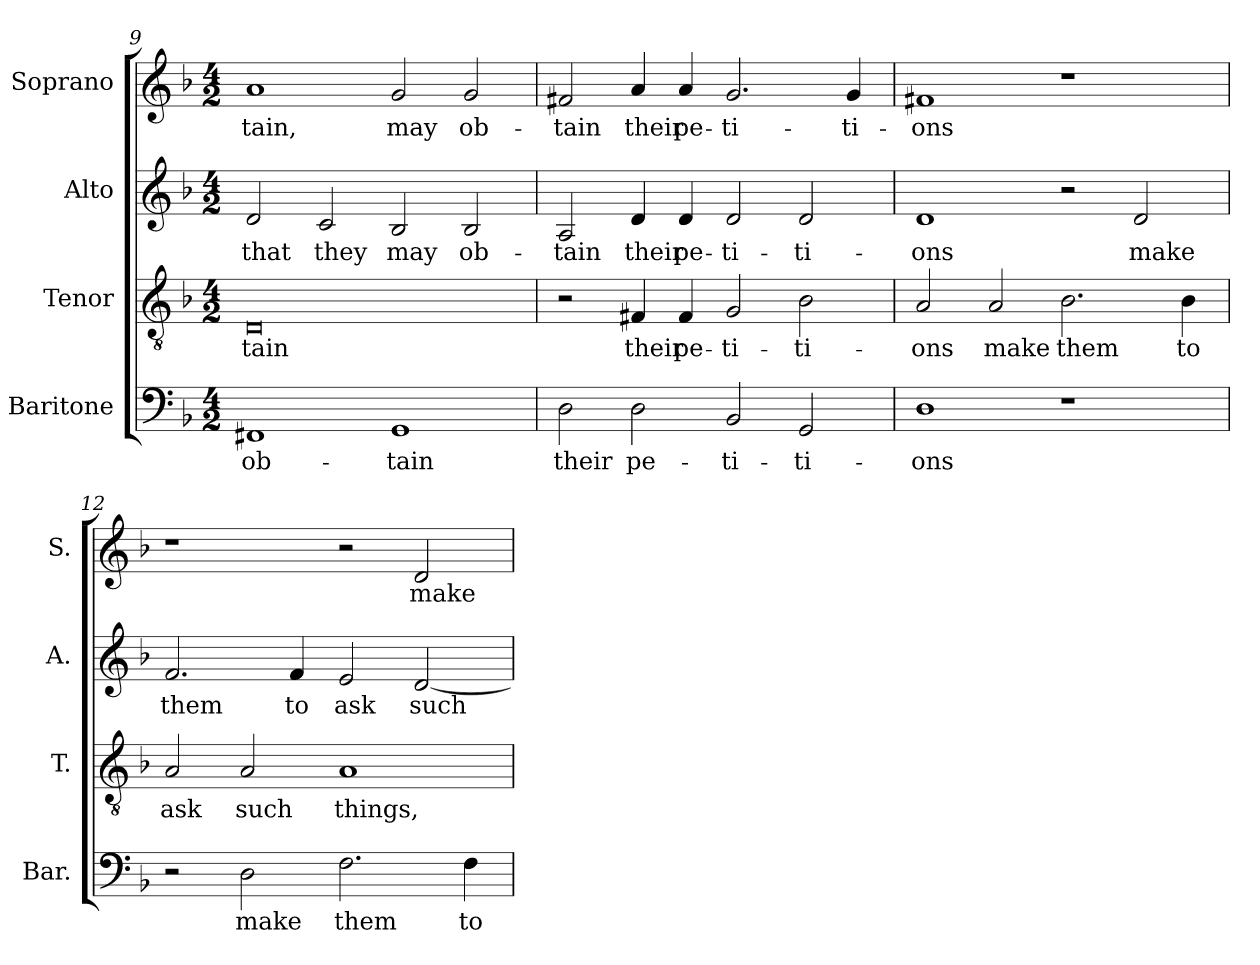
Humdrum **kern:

**kern	**text	**kern	**text	**kern	**text	**kern	**text
*part4	*part4	*part3	*part3	*part2	*part2	*part1	*part1
*staff4	*staff4	*staff3	*staff3	*staff2	*staff2	*staff1	*staff1
*I"Baritone	*	*I"Tenor	*	*I"Alto	*	*I"Soprano	*
*I'Bar.	*	*I'T.	*	*I'A.	*	*I'S.	*
*clefF4	*	*clefGv2	*	*clefG2	*	*clefG2	*
*	*	*ITrd7c12	*	*	*	*	*
*k[b-]	*	*k[b-]	*	*k[b-]	*	*k[b-]	*
*F:	*	*F:	*	*F:	*	*F:	*
*M4/2	*	*M4/2	*	*M4/2	*	*M4/2	*
=9	=9	=9	=9	=9	=9	=9	=9
!	!LO:LY:b:color=#000000	!	!	!	!	!	!
!	!	!	!LO:LY:b:color=#000000	!	!	!	!
!	!	!	!	!	!LO:LY:b:color=#000000	!	!
!	!	!	!	!	!	!	!LO:LY:b:color=#000000
1FF#Xi	ob-	0DDi	-tain	2di/	that	1ai	-tain,
!	!	!	!	!	!LO:LY:b:color=#000000	!	!
.	.	.	.	2ci/	they	.	.
!	!LO:LY:b:color=#000000	!	!	!	!	!	!
!	!	!	!	!	!LO:LY:b:color=#000000	!	!
!	!	!	!	!	!	!	!LO:LY:b:color=#000000
1GGi	-tain	.	.	2B-i/	may	2gi/	may
!	!	!	!	!	!LO:LY:b:color=#000000	!	!
!	!	!	!	!	!	!	!LO:LY:b:color=#000000
.	.	.	.	2B-i/	ob-	2gi/	ob-
!!LO:LB:g=z
=10	=10	=10	=10	=10	=10	=10	=10
!	!LO:LY:b:color=#000000	!	!	!	!	!	!
!	!	!	!	!	!LO:LY:b:color=#000000	!	!
!	!	!	!	!	!	!	!LO:LY:b:color=#000000
2Di\	their	2r	.	2Ai/	-tain	2f#Xi/	-tain
!	!LO:LY:b:color=#000000	!	!	!	!	!	!
!	!	!	!LO:LY:b:color=#000000	!	!	!	!
!	!	!	!	!	!LO:LY:b:color=#000000	!	!
!	!	!	!	!	!	!	!LO:LY:b:color=#000000
2Di\	pe-	4FF#Xi/	their	4di/	their	4ai/	their
!	!	!	!LO:LY:b:color=#000000	!	!	!	!
!	!	!	!	!	!LO:LY:b:color=#000000	!	!
!	!	!	!	!	!	!	!LO:LY:b:color=#000000
.	.	4FF#i/	pe-	4di/	pe-	4ai/	pe-
!	!LO:LY:b:color=#000000	!	!	!	!	!	!
!	!	!	!LO:LY:b:color=#000000	!	!	!	!
!	!	!	!	!	!LO:LY:b:color=#000000	!	!
!	!	!	!	!	!	!	!LO:LY:b:color=#000000
2BB-i/	-ti-	2GGi/	-ti-	2di/	-ti-	2.gi/	-ti-
!	!LO:LY:b:color=#000000	!	!	!	!	!	!
!	!	!	!LO:LY:b:color=#000000	!	!	!	!
!	!	!	!	!	!LO:LY:b:color=#000000	!	!
2GGi/	-ti-	2BB-i\	-ti-	2di/	-ti-	.	.
!	!	!	!	!	!	!	!LO:LY:b:color=#000000
.	.	.	.	.	.	4gi/	-ti-
=11	=11	=11	=11	=11	=11	=11	=11
!	!LO:LY:b:color=#000000	!	!	!	!	!	!
!	!	!	!LO:LY:b:color=#000000	!	!	!	!
!	!	!	!	!	!LO:LY:b:color=#000000	!	!
!	!	!	!	!	!	!	!LO:LY:b:color=#000000
1Di	-ons	2AAi/	-ons	1di	-ons	1f#Xi	-ons
!	!	!	!LO:LY:b:color=#000000	!	!	!	!
.	.	2AAi/	make	.	.	.	.
!	!	!	!LO:LY:b:color=#000000	!	!	!	!
1r	.	2.BB-i\	them	2r	.	1r	.
!	!	!	!	!	!LO:LY:b:color=#000000	!	!
.	.	.	.	2di/	make	.	.
!	!	!	!LO:LY:b:color=#000000	!	!	!	!
.	.	4BB-i\	to	.	.	.	.
=12	=12	=12	=12	=12	=12	=12	=12
!	!	!	!LO:LY:b:color=#000000	!	!	!	!
!	!	!	!	!	!LO:LY:b:color=#000000	!	!
2r	.	2AAi/	ask	2.fi/	them	1r	.
!	!LO:LY:b:color=#000000	!	!	!	!	!	!
!	!	!	!LO:LY:b:color=#000000	!	!	!	!
2Di\	make	2AAi/	such	.	.	.	.
!	!	!	!	!	!LO:LY:b:color=#000000	!	!
.	.	.	.	4fi/	to	.	.
!	!LO:LY:b:color=#000000	!	!	!	!	!	!
!	!	!	!LO:LY:b:color=#000000	!	!	!	!
!	!	!	!	!	!LO:LY:b:color=#000000	!	!
2.Fi\	them	1AAi	things,	2ei/	ask	2r	.
!	!	!	!	!	!LO:LY:b:color=#000000	!	!
!	!	!	!	!	!	!	!LO:LY:b:color=#000000
.	.	.	.	[2di/	such	2di/	make
!	!LO:LY:b:color=#000000	!	!	!	!	!	!
4Fi\	to	.	.	.	.	.	.
=	=	=	=	=	=	=	=
*-	*-	*-	*-	*-	*-	*-	*-
